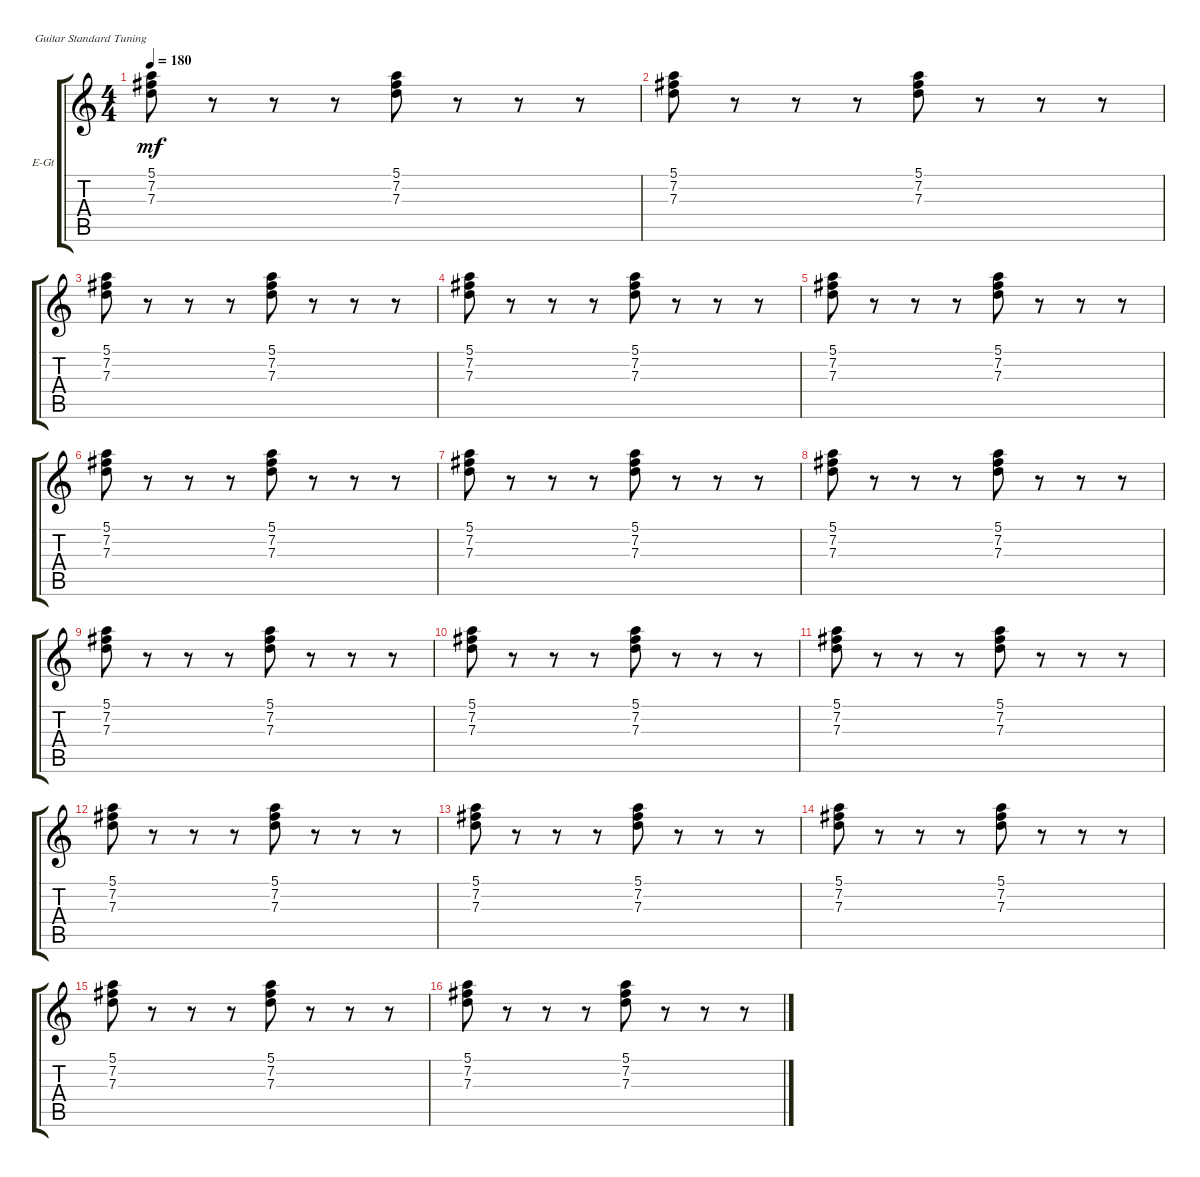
\defaultSystemsLayout 4
\bracketExtendMode groupsimilarinstruments
\firstSystemTrackNameOrientation horizontal
\otherSystemsTrackNameOrientation horizontal
\track ("Electric Guitar" "E-Gt") {instrument electricguitarclean}
\staff {score tabs}
\tuning (E4 B3 G3 D3 A2 E2)
\ts (4 4)
\tempo 180
\clef g2
\scale
0.333333
\ks c
(5.1 7.2 7.3).8{dy mf} r.8 r.8 r.8 (5.1 7.2 7.3).8 r.8 r.8 r.8 |
\scale
0.333333 (5.1 7.2 7.3).8 r.8 r.8 r.8 (5.1 7.2 7.3).8 r.8 r.8 r.8 |
(5.1 7.2 7.3).8 r.8 r.8 r.8 (5.1 7.2 7.3).8 r.8 r.8 r.8 |
(5.1 7.2 7.3).8 r.8 r.8 r.8 (5.1 7.2 7.3).8 r.8 r.8 r.8 |
(5.1 7.2 7.3).8 r.8 r.8 r.8 (5.1 7.2 7.3).8 r.8 r.8 r.8 |
(5.1 7.2 7.3).8 r.8 r.8 r.8 (5.1 7.2 7.3).8 r.8 r.8 r.8 |
(5.1 7.2 7.3).8 r.8 r.8 r.8 (5.1 7.2 7.3).8 r.8 r.8 r.8 |
(5.1 7.2 7.3).8 r.8 r.8 r.8 (5.1 7.2 7.3).8 r.8 r.8 r.8 |
(5.1 7.2 7.3).8 r.8 r.8 r.8 (5.1 7.2 7.3).8 r.8 r.8 r.8 |
(5.1 7.2 7.3).8 r.8 r.8 r.8 (5.1 7.2 7.3).8 r.8 r.8 r.8 |
(5.1 7.2 7.3).8 r.8 r.8 r.8 (5.1 7.2 7.3).8 r.8 r.8 r.8 |
(5.1 7.2 7.3).8 r.8 r.8 r.8 (5.1 7.2 7.3).8 r.8 r.8 r.8 |
(5.1 7.2 7.3).8 r.8 r.8 r.8 (5.1 7.2 7.3).8 r.8 r.8 r.8 |
(5.1 7.2 7.3).8 r.8 r.8 r.8 (5.1 7.2 7.3).8 r.8 r.8 r.8 |
(5.1 7.2 7.3).8 r.8 r.8 r.8 (5.1 7.2 7.3).8 r.8 r.8 r.8 |
(5.1 7.2 7.3).8 r.8 r.8 r.8 (5.1 7.2 7.3).8 r.8 r.8 r.8
